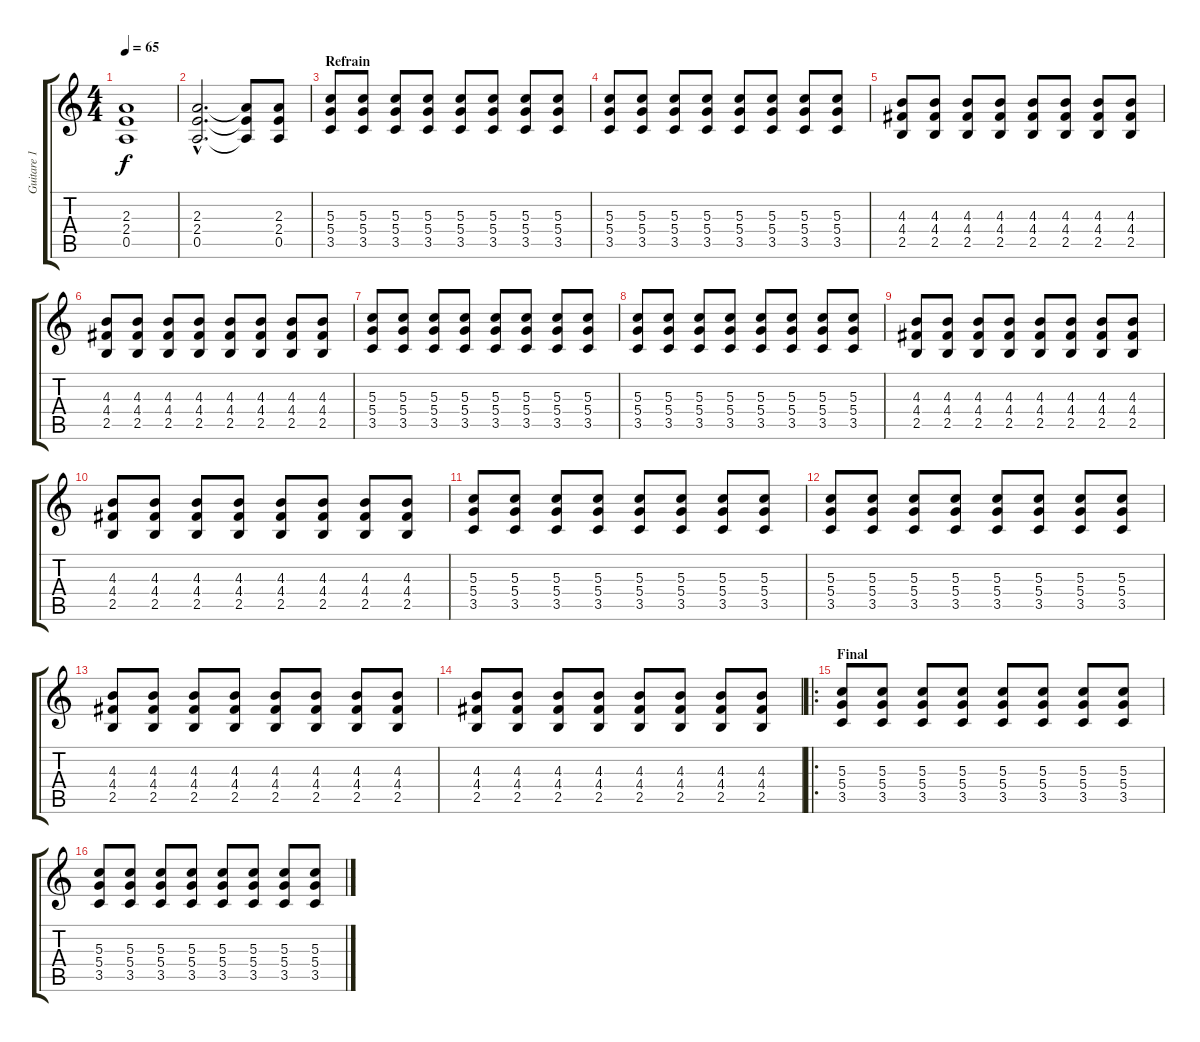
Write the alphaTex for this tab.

\track ("Guitare 1" "Guitare 1") {instrument electricguitarjazz}
\staff {score tabs}
\tuning (E4 B3 G3 D3 A2 E2) {hide}
\ts (4 4)
\tempo 65
\clef g2
\ks c
(2.3 2.4 0.5).1{dy f instrument distortionguitar} |
(2.3{hac} 2.4{hac} 0.5{hac}).2{d} (2.3{t} 2.4{t} 0.5{t}).8 (2.3 2.4 0.5).8 |
\section ("" "Refrain")
(5.3 5.4 3.5).8{volume 10 instrument distortionguitar} (5.3 5.4 3.5).8 (5.3 5.4 3.5).8 (5.3 5.4 3.5).8 (5.3 5.4 3.5).8 (5.3 5.4 3.5).8 (5.3 5.4 3.5).8 (5.3 5.4 3.5).8 |
(5.3 5.4 3.5).8 (5.3 5.4 3.5).8 (5.3 5.4 3.5).8 (5.3 5.4 3.5).8 (5.3 5.4 3.5).8 (5.3 5.4 3.5).8 (5.3 5.4 3.5).8 (5.3 5.4 3.5).8 |
(4.3 4.4 2.5).8 (4.3 4.4 2.5).8 (4.3 4.4 2.5).8 (4.3 4.4 2.5).8 (4.3 4.4 2.5).8 (4.3 4.4 2.5).8 (4.3 4.4 2.5).8 (4.3 4.4 2.5).8 |
(4.3 4.4 2.5).8 (4.3 4.4 2.5).8 (4.3 4.4 2.5).8 (4.3 4.4 2.5).8 (4.3 4.4 2.5).8 (4.3 4.4 2.5).8 (4.3 4.4 2.5).8 (4.3 4.4 2.5).8 |
(5.3 5.4 3.5).8{instrument distortionguitar} (5.3 5.4 3.5).8 (5.3 5.4 3.5).8 (5.3 5.4 3.5).8 (5.3 5.4 3.5).8 (5.3 5.4 3.5).8 (5.3 5.4 3.5).8 (5.3 5.4 3.5).8 |
(5.3 5.4 3.5).8 (5.3 5.4 3.5).8 (5.3 5.4 3.5).8 (5.3 5.4 3.5).8 (5.3 5.4 3.5).8 (5.3 5.4 3.5).8 (5.3 5.4 3.5).8 (5.3 5.4 3.5).8 |
(4.3 4.4 2.5).8 (4.3 4.4 2.5).8 (4.3 4.4 2.5).8 (4.3 4.4 2.5).8 (4.3 4.4 2.5).8 (4.3 4.4 2.5).8 (4.3 4.4 2.5).8 (4.3 4.4 2.5).8 |
(4.3 4.4 2.5).8 (4.3 4.4 2.5).8 (4.3 4.4 2.5).8 (4.3 4.4 2.5).8 (4.3 4.4 2.5).8 (4.3 4.4 2.5).8 (4.3 4.4 2.5).8 (4.3 4.4 2.5).8 |
(5.3 5.4 3.5).8{instrument distortionguitar} (5.3 5.4 3.5).8 (5.3 5.4 3.5).8 (5.3 5.4 3.5).8 (5.3 5.4 3.5).8 (5.3 5.4 3.5).8 (5.3 5.4 3.5).8 (5.3 5.4 3.5).8 |
(5.3 5.4 3.5).8 (5.3 5.4 3.5).8 (5.3 5.4 3.5).8 (5.3 5.4 3.5).8 (5.3 5.4 3.5).8 (5.3 5.4 3.5).8 (5.3 5.4 3.5).8 (5.3 5.4 3.5).8 |
(4.3 4.4 2.5).8 (4.3 4.4 2.5).8 (4.3 4.4 2.5).8 (4.3 4.4 2.5).8 (4.3 4.4 2.5).8 (4.3 4.4 2.5).8 (4.3 4.4 2.5).8 (4.3 4.4 2.5).8 |
(4.3 4.4 2.5).8 (4.3 4.4 2.5).8 (4.3 4.4 2.5).8 (4.3 4.4 2.5).8 (4.3 4.4 2.5).8 (4.3 4.4 2.5).8 (4.3 4.4 2.5).8 (4.3 4.4 2.5).8 |
\ro
\section ("" "Final")
(5.3 5.4 3.5).8{instrument distortionguitar} (5.3 5.4 3.5).8 (5.3 5.4 3.5).8 (5.3 5.4 3.5).8 (5.3 5.4 3.5).8 (5.3 5.4 3.5).8 (5.3 5.4 3.5).8 (5.3 5.4 3.5).8 |
(5.3 5.4 3.5).8 (5.3 5.4 3.5).8 (5.3 5.4 3.5).8 (5.3 5.4 3.5).8 (5.3 5.4 3.5).8 (5.3 5.4 3.5).8 (5.3 5.4 3.5).8 (5.3 5.4 3.5).8
